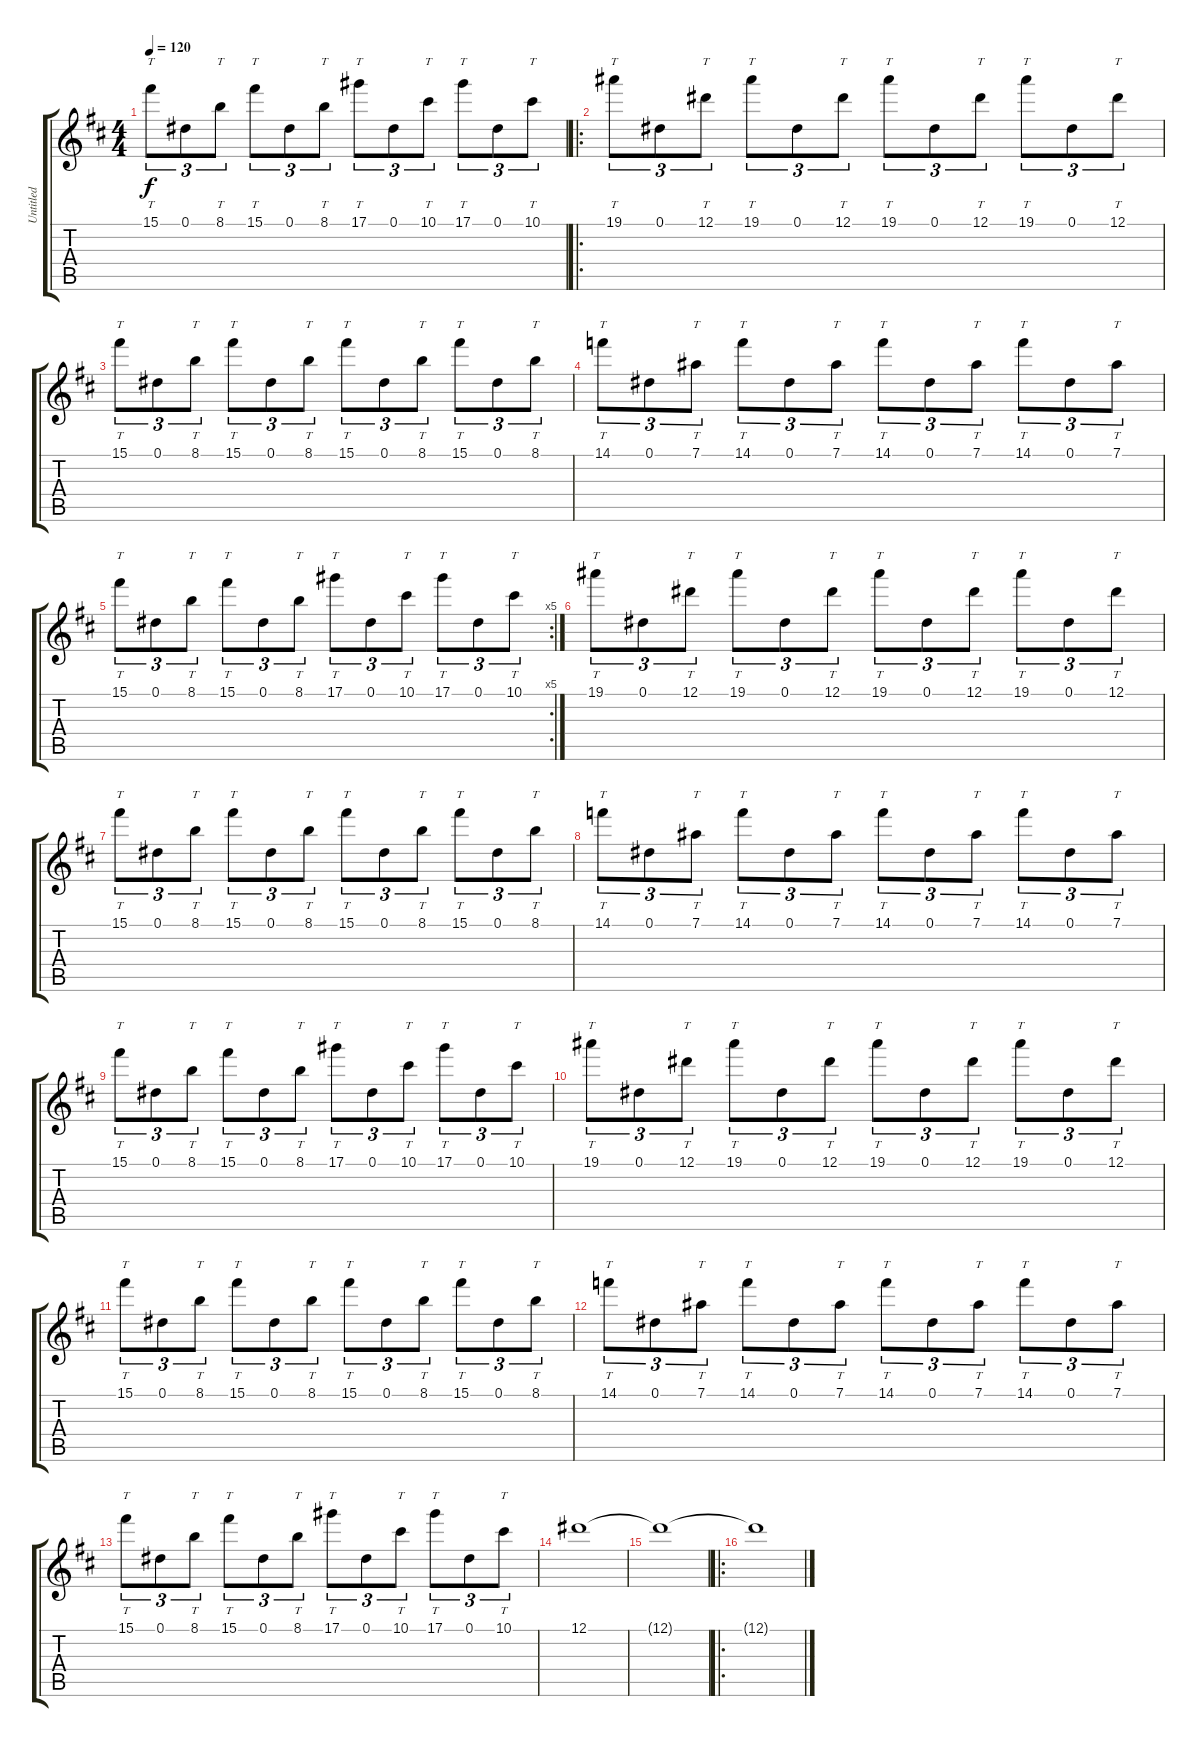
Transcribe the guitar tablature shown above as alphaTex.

\track ("Untitled" "Untitled") {instrument distortionguitar}
\staff {score tabs}
\tuning (Eb4 Bb3 Gb3 Db3 Ab2 Eb2) {hide}
\ts (4 4)
\tempo 120
\clef g2
\ks bminor
15.1.8{tt tu (3 2) dy f} 0.1.8{tu (3 2)} 8.1.8{tt tu (3 2)} 15.1.8{tt tu (3 2)} 0.1.8{tu (3 2)} 8.1.8{tt tu (3 2)} 17.1.8{tt tu (3 2)} 0.1.8{tu (3 2)} 10.1.8{tt tu (3 2)} 17.1.8{tt tu (3 2)} 0.1.8{tu (3 2)} 10.1.8{tt tu (3 2)} |
\ro
19.1.8{tt tu (3 2)} 0.1.8{tu (3 2)} 12.1.8{tt tu (3 2)} 19.1.8{tt tu (3 2)} 0.1.8{tu (3 2)} 12.1.8{tt tu (3 2)} 19.1.8{tt tu (3 2)} 0.1.8{tu (3 2)} 12.1.8{tt tu (3 2)} 19.1.8{tt tu (3 2)} 0.1.8{tu (3 2)} 12.1.8{tt tu (3 2)} |
15.1.8{tt tu (3 2)} 0.1.8{tu (3 2)} 8.1.8{tt tu (3 2)} 15.1.8{tt tu (3 2)} 0.1.8{tu (3 2)} 8.1.8{tt tu (3 2)} 15.1.8{tt tu (3 2)} 0.1.8{tu (3 2)} 8.1.8{tt tu (3 2)} 15.1.8{tt tu (3 2)} 0.1.8{tu (3 2)} 8.1.8{tt tu (3 2)} |
14.1.8{tt tu (3 2)} 0.1.8{tu (3 2)} 7.1.8{tt tu (3 2)} 14.1.8{tt tu (3 2)} 0.1.8{tu (3 2)} 7.1.8{tt tu (3 2)} 14.1.8{tt tu (3 2)} 0.1.8{tu (3 2)} 7.1.8{tt tu (3 2)} 14.1.8{tt tu (3 2)} 0.1.8{tu (3 2)} 7.1.8{tt tu (3 2)} |
\rc 5
15.1.8{tt tu (3 2)} 0.1.8{tu (3 2)} 8.1.8{tt tu (3 2)} 15.1.8{tt tu (3 2)} 0.1.8{tu (3 2)} 8.1.8{tt tu (3 2)} 17.1.8{tt tu (3 2)} 0.1.8{tu (3 2)} 10.1.8{tt tu (3 2)} 17.1.8{tt tu (3 2)} 0.1.8{tu (3 2)} 10.1.8{tt tu (3 2)} |
19.1.8{tt tu (3 2)} 0.1.8{tu (3 2)} 12.1.8{tt tu (3 2)} 19.1.8{tt tu (3 2)} 0.1.8{tu (3 2)} 12.1.8{tt tu (3 2)} 19.1.8{tt tu (3 2)} 0.1.8{tu (3 2)} 12.1.8{tt tu (3 2)} 19.1.8{tt tu (3 2)} 0.1.8{tu (3 2)} 12.1.8{tt tu (3 2)} |
15.1.8{tt tu (3 2)} 0.1.8{tu (3 2)} 8.1.8{tt tu (3 2)} 15.1.8{tt tu (3 2)} 0.1.8{tu (3 2)} 8.1.8{tt tu (3 2)} 15.1.8{tt tu (3 2)} 0.1.8{tu (3 2)} 8.1.8{tt tu (3 2)} 15.1.8{tt tu (3 2)} 0.1.8{tu (3 2)} 8.1.8{tt tu (3 2)} |
14.1.8{tt tu (3 2)} 0.1.8{tu (3 2)} 7.1.8{tt tu (3 2)} 14.1.8{tt tu (3 2)} 0.1.8{tu (3 2)} 7.1.8{tt tu (3 2)} 14.1.8{tt tu (3 2)} 0.1.8{tu (3 2)} 7.1.8{tt tu (3 2)} 14.1.8{tt tu (3 2)} 0.1.8{tu (3 2)} 7.1.8{tt tu (3 2)} |
15.1.8{tt tu (3 2)} 0.1.8{tu (3 2)} 8.1.8{tt tu (3 2)} 15.1.8{tt tu (3 2)} 0.1.8{tu (3 2)} 8.1.8{tt tu (3 2)} 17.1.8{tt tu (3 2)} 0.1.8{tu (3 2)} 10.1.8{tt tu (3 2)} 17.1.8{tt tu (3 2)} 0.1.8{tu (3 2)} 10.1.8{tt tu (3 2)} |
19.1.8{tt tu (3 2)} 0.1.8{tu (3 2)} 12.1.8{tt tu (3 2)} 19.1.8{tt tu (3 2)} 0.1.8{tu (3 2)} 12.1.8{tt tu (3 2)} 19.1.8{tt tu (3 2)} 0.1.8{tu (3 2)} 12.1.8{tt tu (3 2)} 19.1.8{tt tu (3 2)} 0.1.8{tu (3 2)} 12.1.8{tt tu (3 2)} |
15.1.8{tt tu (3 2)} 0.1.8{tu (3 2)} 8.1.8{tt tu (3 2)} 15.1.8{tt tu (3 2)} 0.1.8{tu (3 2)} 8.1.8{tt tu (3 2)} 15.1.8{tt tu (3 2)} 0.1.8{tu (3 2)} 8.1.8{tt tu (3 2)} 15.1.8{tt tu (3 2)} 0.1.8{tu (3 2)} 8.1.8{tt tu (3 2)} |
14.1.8{tt tu (3 2)} 0.1.8{tu (3 2)} 7.1.8{tt tu (3 2)} 14.1.8{tt tu (3 2)} 0.1.8{tu (3 2)} 7.1.8{tt tu (3 2)} 14.1.8{tt tu (3 2)} 0.1.8{tu (3 2)} 7.1.8{tt tu (3 2)} 14.1.8{tt tu (3 2)} 0.1.8{tu (3 2)} 7.1.8{tt tu (3 2)} |
15.1.8{tt tu (3 2)} 0.1.8{tu (3 2)} 8.1.8{tt tu (3 2)} 15.1.8{tt tu (3 2)} 0.1.8{tu (3 2)} 8.1.8{tt tu (3 2)} 17.1.8{tt tu (3 2)} 0.1.8{tu (3 2)} 10.1.8{tt tu (3 2)} 17.1.8{tt tu (3 2)} 0.1.8{tu (3 2)} 10.1.8{tt tu (3 2)} |
12.1.1 |
12.1{t}.1 |
\ro
12.1{t}.1
